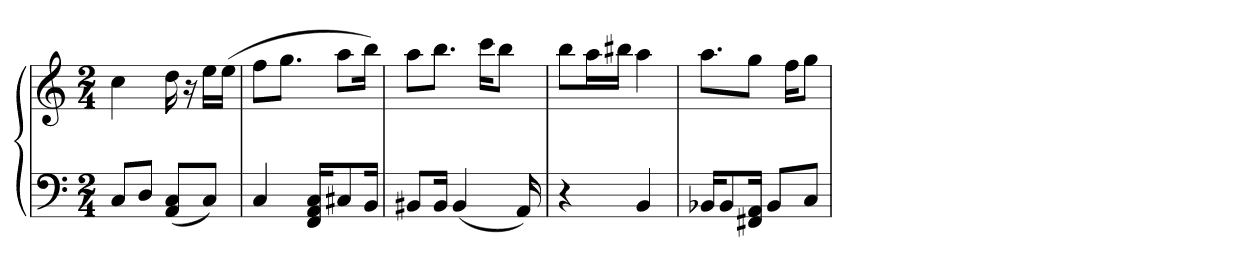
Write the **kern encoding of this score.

**kern	**kern
*part1	*part1
*staff2	*staff1
*clefF4	*clefG2
*k[]	*k[]
*M2/4	*M2/4
=1	=1
8C/L	4cc
8D/J	.
(8AA/ 8C/L	16dd
.	16r
8C/J)	16ee\LL
.	(16ee\JJ
=2	=2
4C	8ff\L
.	8.gg\J
16FF/ 16AA/ 16C/KL	.
8C#X/	8aa\L
16BB/Jk	16bb\Jk)
=3	=3
8BB#X/L	8aa\L
16BB#/Jk	8.bb\J
(4BB#	.
.	16ccc\KL
.	8bb\J
16AA)	.
=4	=4
4r	8bb\L
.	16aa\L
.	16bb#X\JJ
4BB	4aa
=5	=5
16BB-X/KL	8.aa\L
8BB-/	.
16FF#X/ 16AA/Jk	8gg\J
8BB-/L	.
.	16ff\KL
8C/J	8gg\J
=	=
*-	*-
